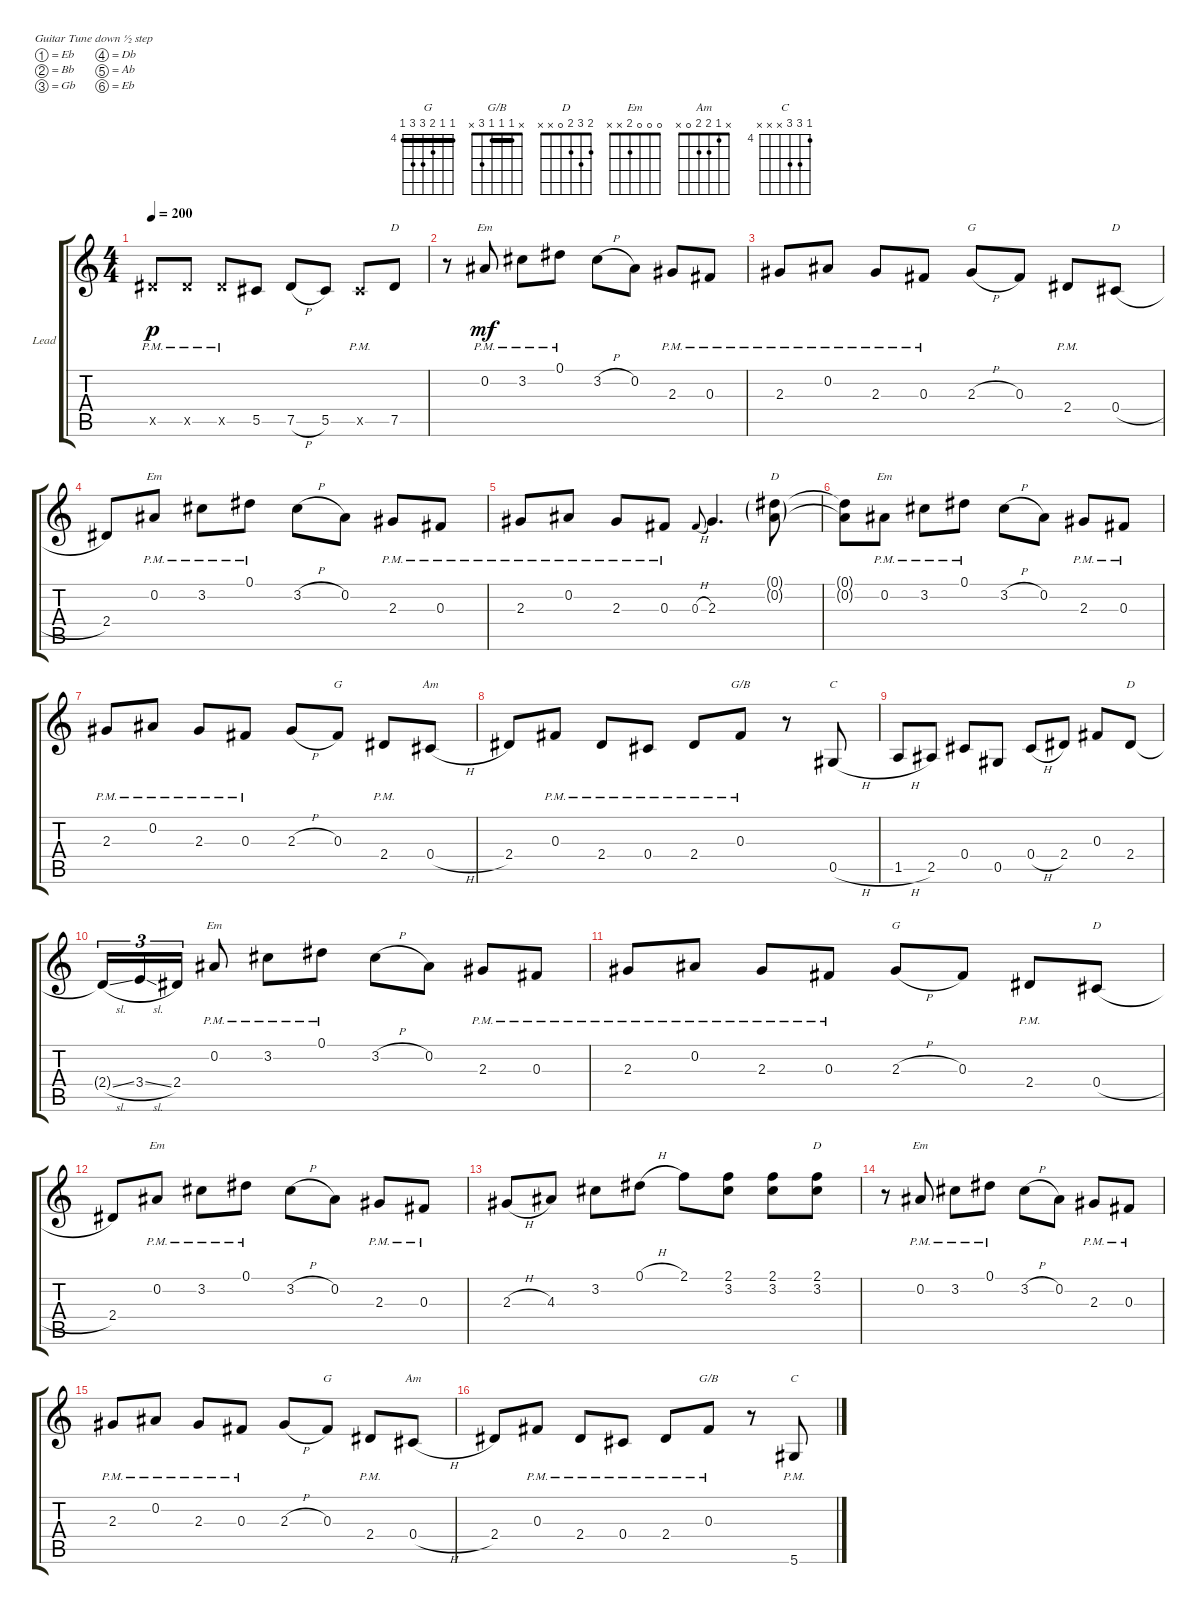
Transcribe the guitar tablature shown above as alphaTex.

\defaultSystemsLayout 4
\bracketExtendMode groupsimilarinstruments
\firstSystemTrackNameOrientation horizontal
\otherSystemsTrackNameOrientation horizontal
\track ("Lead" "Lead") {multiBarRest instrument overdrivenguitar}
\staff {score tabs}
\tuning (Eb4 Bb3 Gb3 Db3 Ab2 Eb2)
\chord ("G" 3 3 4 5 5 3) {firstfret 3 barre (3 3)}
\chord ("G/B" x 1 1 1 3 x) {barre (1 1)}
\chord ("D" 2 3 2 0 x x)
\chord ("Em" 0 0 0 2 x x)
\chord ("G" 4 4 5 6 6 4) {firstfret 4 barre (4 4)}
\chord ("Am" 1 2 3 3 1 x) {barre 1}
\chord ("C" 4 6 6 x x x) {firstfret 4}
\chord ("Am" x 1 2 2 0 x)
\ts (4 4)
\tempo 200
\clef g2
\ks c
7.5{pm x}.8{dy p} 7.5{pm x}.8 7.5{pm x}.8 5.5.8 7.5{h}.8 5.5.8 5.5{pm x}.8 7.5.8{ch "D"} |
r.8 0.2{pm}.8{ch "Em" dy mf} 3.2{pm}.8 0.1{pm}.8 3.2{h}.8 0.2.8 2.3{pm}.8 0.3{pm}.8 |
2.3{pm}.8 0.2{pm}.8 2.3{pm}.8 0.3{pm}.8 2.3{h}.8{ch "G"} 0.3.8 2.4{pm}.8 0.4{h}.8{ch "D"} |
2.4.8 0.2{pm}.8{ch "Em"} 3.2{pm}.8 0.1{pm}.8 3.2{h}.8 0.2.8 2.3{pm}.8 0.3{pm}.8 |
2.3{pm}.8 0.2{pm}.8 2.3{pm}.8 0.3{pm}.8 0.3{h}.8{gr onbeat} 2.3.4{d} (0.1{g} 0.2{g}).8{ch "D"} |
(0.1{t} 0.2{t}).8 0.2{pm}.8{ch "Em"} 3.2{pm}.8 0.1{pm}.8 3.2{h}.8 0.2.8 2.3{pm}.8 0.3{pm}.8 |
2.3{pm}.8 0.2{pm}.8 2.3{pm}.8 0.3{pm}.8 2.3{h}.8 0.3.8{ch "G"} 2.4{pm}.8 0.4{h}.8{ch "Am"} |
2.4.8 0.3{pm}.8 2.4{pm}.8 0.4{pm}.8 2.4{pm}.8 0.3{pm}.8{ch "G/B"} r.8 0.5{h}.8{ch "C"} |
1.5{h}.8 2.5.8 0.4.8 0.5.8 0.4{h}.8 2.4.8 0.3.8 2.4.8{ch "D"} |
2.4{sl t}.16{tu (3 2)} 3.4{sl}.16{tu (3 2)} 2.4.16{tu (3 2)} 0.2{pm}.8{ch "Em"} 3.2{pm}.8 0.1{pm}.8 3.2{h}.8 0.2.8 2.3{pm}.8 0.3{pm}.8 |
2.3{pm}.8 0.2{pm}.8 2.3{pm}.8 0.3{pm}.8 2.3{h}.8{ch "G"} 0.3.8 2.4{pm}.8 0.4{h}.8{ch "D"} |
2.4.8 0.2{pm}.8{ch "Em"} 3.2{pm}.8 0.1{pm}.8 3.2{h}.8 0.2.8 2.3{pm}.8 0.3{pm}.8 |
2.3{h}.8 4.3.8 3.2.8 0.1{h}.8 2.1.8 (3.2 2.1).8 (3.2 2.1).8 (3.2 2.1).8{ch "D"} |
r.8 0.2{pm}.8{ch "Em"} 3.2{pm}.8 0.1{pm}.8 3.2{h}.8 0.2.8 2.3{pm}.8 0.3{pm}.8 |
2.3{pm}.8 0.2{pm}.8 2.3{pm}.8 0.3{pm}.8 2.3{h}.8 0.3.8{ch "G"} 2.4{pm}.8 0.4{h}.8{ch "Am"} |
2.4.8 0.3{pm}.8 2.4{pm}.8 0.4{pm}.8 2.4{pm}.8 0.3{pm}.8{ch "G/B"} r.8 5.6{h pm}.8{ch "C"}
